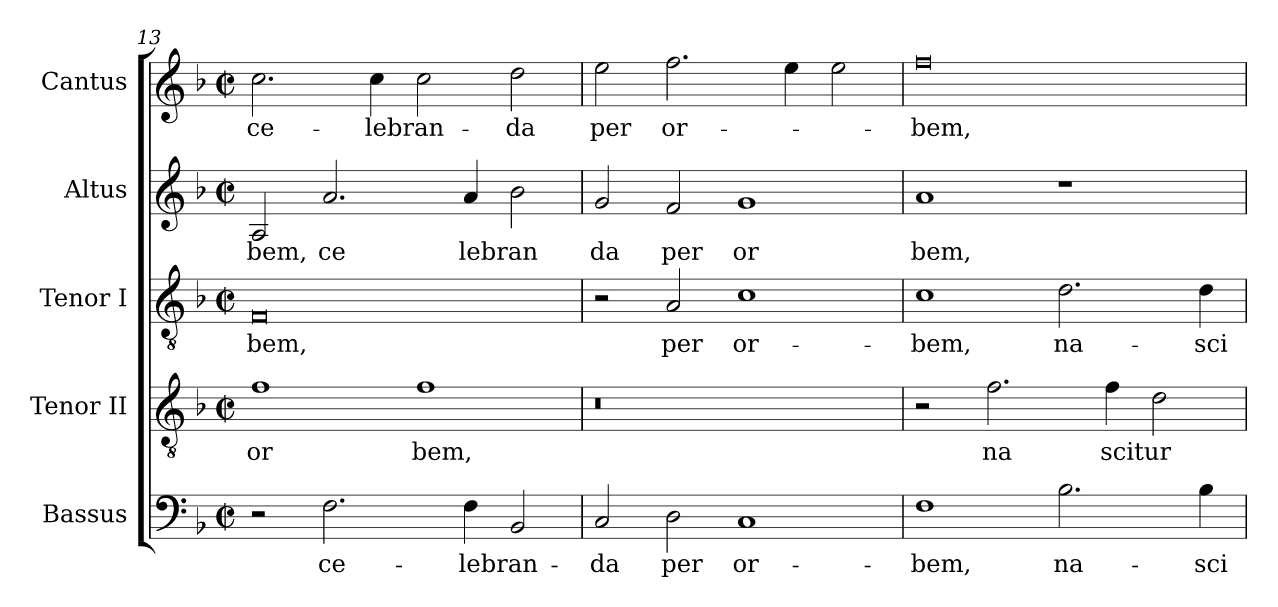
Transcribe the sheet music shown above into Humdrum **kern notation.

**kern	**text	**kern	**text	**kern	**text	**kern	**text	**kern	**text
*part5	*part5	*part4	*part4	*part3	*part3	*part2	*part2	*part1	*part1
*staff5	*staff5	*staff4	*staff4	*staff3	*staff3	*staff2	*staff2	*staff1	*staff1
*I"Bassus	*	*I"Tenor II	*	*I"Tenor I	*	*I"Altus	*	*I"Cantus	*
*clefF4	*	*clefGv2	*	*clefGv2	*	*clefG2	*	*clefG2	*
*k[b-]	*	*k[b-]	*	*k[b-]	*	*k[b-]	*	*k[b-]	*
*F:	*	*F:	*	*F:	*	*F:	*	*F:	*
*M2/2	*	*M2/2	*	*M2/2	*	*M2/2	*	*M2/2	*
*met(c|)	*	*met(c|)	*	*met(c|)	*	*met(c|)	*	*met(c|)	*
=13	=13	=13	=13	=13	=13	=13	=13	=13	=13
!	!	!	!LO:LY:b:cj	!	!LO:LY:b:cj	!	!LO:LY:b:cj	!	!LO:LY:b:cj
2r	.	1f	or	0F	-bem,	2A/	bem,	2.cc\	ce-
!	!LO:LY:b:cj	!	!	!	!	!	!LO:LY:b:cj	!	!
2.F\	ce-	.	.	.	.	2.a/	ce	.	.
!	!	!	!	!	!	!	!	!	!LO:LY:b
.	.	.	.	.	.	.	.	4cc\	-lebran-
!	!	!	!LO:LY:b:cj	!	!	!	!	!	!
.	.	1f	bem,	.	.	.	.	2cc\	.
!	!LO:LY:b	!	!	!	!	!	!LO:LY:b	!	!
4F\	-lebran-	.	.	.	.	4a/	lebran	.	.
!	!	!	!	!	!	!	!	!	!LO:LY:b:cj
2BB-/	.	.	.	.	.	2b-\	.	2dd\	-da
=14	=14	=14	=14	=14	=14	=14	=14	=14	=14
!	!LO:LY:b:cj	!	!	!	!	!	!LO:LY:b:cj	!	!LO:LY:b:cj
2C/	-da	0r	.	2r	.	2g/	da	2ee\	per
!	!LO:LY:b:cj	!	!	!	!LO:LY:b:cj	!	!LO:LY:b:cj	!	!LO:LY:b:cj
2D\	per	.	.	2A/	per	2f/	per	2.ff\	or-
!	!LO:LY:b:cj	!	!	!	!LO:LY:b:cj	!	!LO:LY:b:cj	!	!
1C	or-	.	.	1c	or-	1g	or	.	.
.	.	.	.	.	.	.	.	4ee\	.
.	.	.	.	.	.	.	.	2ee\	.
=15	=15	=15	=15	=15	=15	=15	=15	=15	=15
!	!LO:LY:b:cj	!	!	!	!LO:LY:b:cj	!	!LO:LY:b:cj	!	!LO:LY:b:cj
1F	-bem,	2r	.	1c	-bem,	1a	bem,	0ff	-bem,
!	!	!	!LO:LY:b:cj	!	!	!	!	!	!
.	.	2.f\	na	.	.	.	.	.	.
!	!LO:LY:b:cj	!	!	!	!LO:LY:b:cj	!	!	!	!
2.B-\	na-	.	.	2.d\	na-	1r	.	.	.
!	!	!	!LO:LY:b	!	!	!	!	!	!
.	.	4f\	scitur	.	.	.	.	.	.
.	.	2d\	.	.	.	.	.	.	.
!	!LO:LY:b:cj	!	!	!	!LO:LY:b:cj	!	!	!	!
4B-\	-sci-	.	.	4d\	-sci-	.	.	.	.
=	=	=	=	=	=	=	=	=	=
*-	*-	*-	*-	*-	*-	*-	*-	*-	*-
